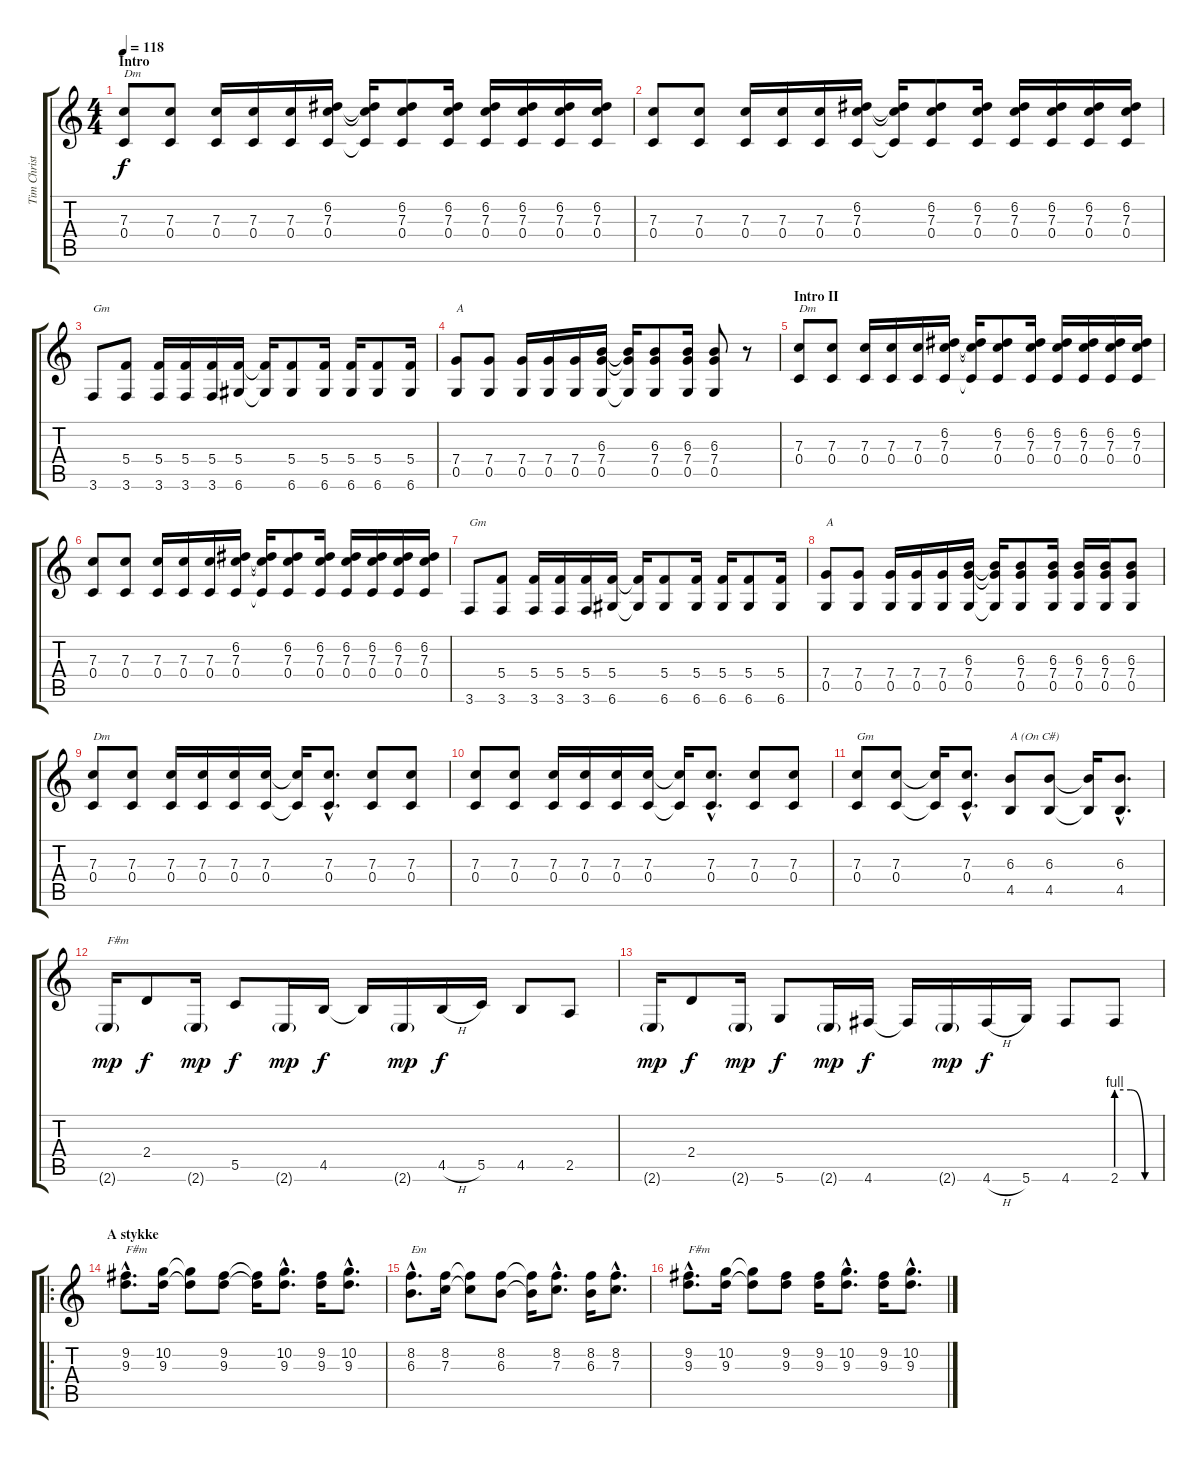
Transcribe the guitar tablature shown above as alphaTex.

\track ("Tim Christensen (Guitar 1)" "Tim Christ") {instrument distortionguitar}
\staff {score tabs}
\tuning (D4 A3 F3 C3 G2 D2) {hide}
\ts (4 4)
\section ("" "Intro")
\tempo 118
\clef g2
\ks c
(7.3 0.4).8{txt "Dm" dy f volume 12 instrument distortionguitar} (7.3 0.4).8 (7.3 0.4).16 (7.3 0.4).16 (7.3 0.4).16 (6.2 7.3 0.4).16 (6.2{t} 7.3{t} 0.4{t}).16 (6.2 7.3 0.4).8 (6.2 7.3 0.4).16 (6.2 7.3 0.4).16 (6.2 7.3 0.4).16 (6.2 7.3 0.4).16 (6.2 7.3 0.4).16 |
(7.3 0.4).8 (7.3 0.4).8 (7.3 0.4).16 (7.3 0.4).16 (7.3 0.4).16 (6.2 7.3 0.4).16 (6.2{t} 7.3{t} 0.4{t}).16 (6.2 7.3 0.4).8 (6.2 7.3 0.4).16 (6.2 7.3 0.4).16 (6.2 7.3 0.4).16 (6.2 7.3 0.4).16 (6.2 7.3 0.4).16 |
3.6.8{txt "Gm"} (5.4 3.6).8 (5.4 3.6).16 (5.4 3.6).16 (5.4 3.6).16 (5.4 6.6).16 (5.4{t} 6.6{t}).16 (5.4 6.6).8 (5.4 6.6).16 (5.4 6.6).16 (5.4 6.6).8 (5.4 6.6).16 |
(7.4 0.5).8{txt "A"} (7.4 0.5).8 (7.4 0.5).16 (7.4 0.5).16 (7.4 0.5).16 (6.3 7.4 0.5).16 (6.3{t} 7.4{t} 0.5{t}).16 (6.3 7.4 0.5).8 (6.3 7.4 0.5).16 (6.3 7.4 0.5).8 r.8 |
\section ("" "Intro II")
(7.3 0.4).8{txt "Dm" volume 16} (7.3 0.4).8 (7.3 0.4).16 (7.3 0.4).16 (7.3 0.4).16 (6.2 7.3 0.4).16 (6.2{t} 7.3{t} 0.4{t}).16 (6.2 7.3 0.4).8 (6.2 7.3 0.4).16 (6.2 7.3 0.4).16 (6.2 7.3 0.4).16 (6.2 7.3 0.4).16 (6.2 7.3 0.4).16 |
(7.3 0.4).8 (7.3 0.4).8 (7.3 0.4).16 (7.3 0.4).16 (7.3 0.4).16 (6.2 7.3 0.4).16 (6.2{t} 7.3{t} 0.4{t}).16 (6.2 7.3 0.4).8 (6.2 7.3 0.4).16 (6.2 7.3 0.4).16 (6.2 7.3 0.4).16 (6.2 7.3 0.4).16 (6.2 7.3 0.4).16 |
3.6.8{txt "Gm"} (5.4 3.6).8 (5.4 3.6).16 (5.4 3.6).16 (5.4 3.6).16 (5.4 6.6).16 (5.4{t} 6.6{t}).16 (5.4 6.6).8 (5.4 6.6).16 (5.4 6.6).16 (5.4 6.6).8 (5.4 6.6).16 |
(7.4 0.5).8{txt "A"} (7.4 0.5).8 (7.4 0.5).16 (7.4 0.5).16 (7.4 0.5).16 (6.3 7.4 0.5).16 (6.3{t} 7.4{t} 0.5{t}).16 (6.3 7.4 0.5).8 (6.3 7.4 0.5).16 (6.3 7.4 0.5).16 (6.3 7.4 0.5).16 (6.3 7.4 0.5).8 |
(7.3 0.4).8{txt "Dm"} (7.3 0.4).8 (7.3 0.4).16 (7.3 0.4).16 (7.3 0.4).16 (7.3 0.4).16 (7.3{t} 0.4{t}).16 (7.3{hac} 0.4{hac}).8{d} (7.3 0.4).8 (7.3 0.4).8 |
(7.3 0.4).8 (7.3 0.4).8 (7.3 0.4).16 (7.3 0.4).16 (7.3 0.4).16 (7.3 0.4).16 (7.3{t} 0.4{t}).16 (7.3{hac} 0.4{hac}).8{d} (7.3 0.4).8 (7.3 0.4).8 |
(7.3 0.4).8{txt "Gm"} (7.3 0.4).8 (7.3{t} 0.4{t}).16 (7.3{hac} 0.4{hac}).8{d} (6.3 4.5).8{txt "A (On C#)"} (6.3 4.5).8 (6.3{t} 4.5{t}).16 (6.3{hac} 4.5{hac}).8{d} |
2.6{g}.16{txt "F#m" dy mp balance 8} 2.4.8{dy f} 2.6{g}.16{dy mp} 5.5.8{dy f} 2.6{g}.16{dy mp} 4.5.16{dy f} 4.5{t}.16 2.6{g}.16{dy mp} 4.5{h}.16{dy f} 5.5.16 4.5.8 2.5.8 |
2.6{g}.16{dy mp} 2.4.8{dy f} 2.6{g}.16{dy mp} 5.6.8{dy f} 2.6{g}.16{dy mp} 4.6.16{dy f} 4.6{t}.16 2.6{g}.16{dy mp} 4.6{h}.16{dy f} 5.6.16 4.6.8 2.6{be (custom 0 4 20 4 40 0 60 0)}.8 |
\ro
\section ("" "A stykke")
(9.2{hac} 9.3{hac}).8{d txt "F#m"} (10.2 9.3).16 (10.2{t} 9.3{t}).8 (9.2 9.3).8 (9.2{t} 9.3{t}).16 (10.2{hac} 9.3{hac}).8{d} (9.2 9.3).16 (10.2{hac} 9.3{hac}).8{d} |
(8.2{hac} 6.3{hac}).8{d txt "Em"} (8.2 7.3).16 (8.2{t} 7.3{t}).8 (8.2 6.3).8 (8.2{t} 6.3{t}).16 (8.2{hac} 7.3{hac}).8{d} (8.2 6.3).16 (8.2{hac} 7.3{hac}).8{d} |
(9.2{hac} 9.3{hac}).8{d txt "F#m"} (10.2 9.3).16 (10.2{t} 9.3{t}).8 (9.2 9.3).8 (9.2 9.3).16 (10.2{hac} 9.3{hac}).8{d} (9.2 9.3).16 (10.2{hac} 9.3{hac}).8{d}
